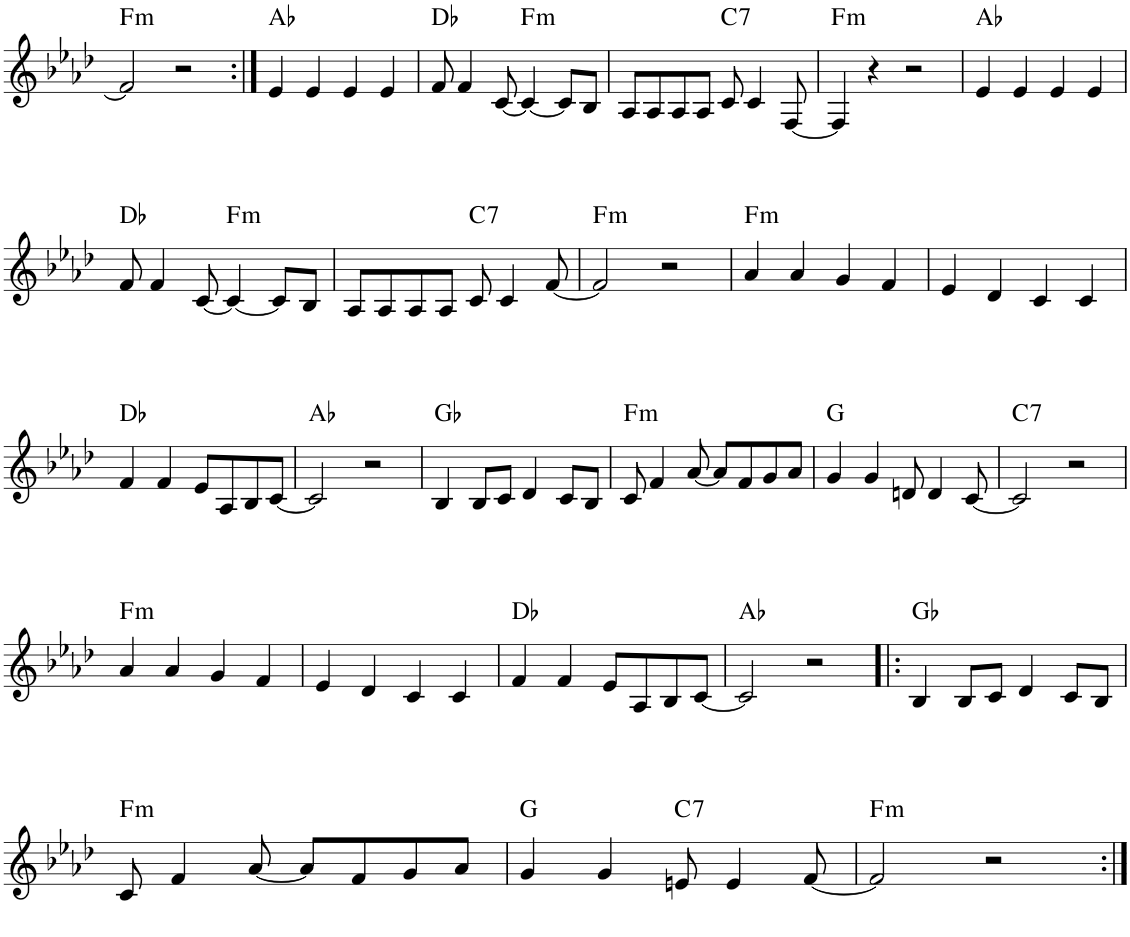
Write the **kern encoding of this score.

**kern	**harte
*part1	*part1
*staff1	*
*I"Piano	*
*I'Pno.	*
!!LO:PB:g=z
*clefG2	*
*k[b-e-a-d-]	*
*M4/4	*
=44	=44
!	!LO:H:kt=m
2f/]	F:min
2r	.
=45:|!	=45:|!
4e-/	Ab:maj
4e-/	.
4e-/	.
4e-/	.
=46	=46
8f/	Db:maj
4f/	.
[8c/	.
!	!LO:H:kt=m
4c/_	F:min
8c/L]	.
8B-/J	.
=47	=47
8A-/L	.
8A-/	.
8A-/	.
8A-/J	.
!	!LO:H:kt=7
8c/	C:7
4c/	.
[8F/	.
=48	=48
!	!LO:H:kt=m
4F/]	F:min
4r	.
2r	.
=49	=49
4e-/	Ab:maj
4e-/	.
4e-/	.
4e-/	.
!!LO:LB:g=z
=50	=50
8f/	Db:maj
4f/	.
[8c/	.
!	!LO:H:kt=m
4c/_	F:min
8c/L]	.
8B-/J	.
=51	=51
8A-/L	.
8A-/	.
8A-/	.
8A-/J	.
!	!LO:H:kt=7
8c/	C:7
4c/	.
[8f/	.
=52	=52
!	!LO:H:kt=m
2f/]	F:min
2r	.
=53	=53
!	!LO:H:kt=m
4a-/	F:min
4a-/	.
4g/	.
4f/	.
=54	=54
4e-/	.
4d-/	.
4c/	.
4c/	.
!!LO:LB:g=z
=55	=55
4f/	Db:maj
4f/	.
8e-/L	.
8A-/	.
8B-/	.
[8c/J	.
=56	=56
2c/]	Ab:maj
2r	.
=57	=57
4B-/	Gb:maj
8B-/L	.
8c/J	.
4d-/	.
8c/L	.
8B-/J	.
=58	=58
!	!LO:H:kt=m
8c/	F:min
4f/	.
[8a-/	.
8a-/L]	.
8f/	.
8g/	.
8a-/J	.
=59	=59
4g/	G:maj
4g/	.
8dn/	.
4d/	.
[8c/	.
=60	=60
!	!LO:H:kt=7
2c/]	C:7
2r	.
!!LO:LB:g=z
=61	=61
!	!LO:H:kt=m
4a-/	F:min
4a-/	.
4g/	.
4f/	.
=62	=62
4e-/	.
4d-/	.
4c/	.
4c/	.
=63	=63
4f/	Db:maj
4f/	.
8e-/L	.
8A-/	.
8B-/	.
[8c/J	.
=64	=64
2c/]	Ab:maj
2r	.
=65!|:	=65!|:
4B-/	Gb:maj
8B-/L	.
8c/J	.
4d-/	.
8c/L	.
8B-/J	.
!!LO:LB:g=z
=66	=66
!	!LO:H:kt=m
8c/	F:min
4f/	.
[8a-/	.
8a-/L]	.
8f/	.
8g/	.
8a-/J	.
=67	=67
4g/	G:maj
4g/	.
!	!LO:H:kt=7
8en/	C:7
4e/	.
[8f/	.
=68	=68
!	!LO:H:kt=m
2f/]	F:min
2r	.
=:|!	=:|!
*-	*-
